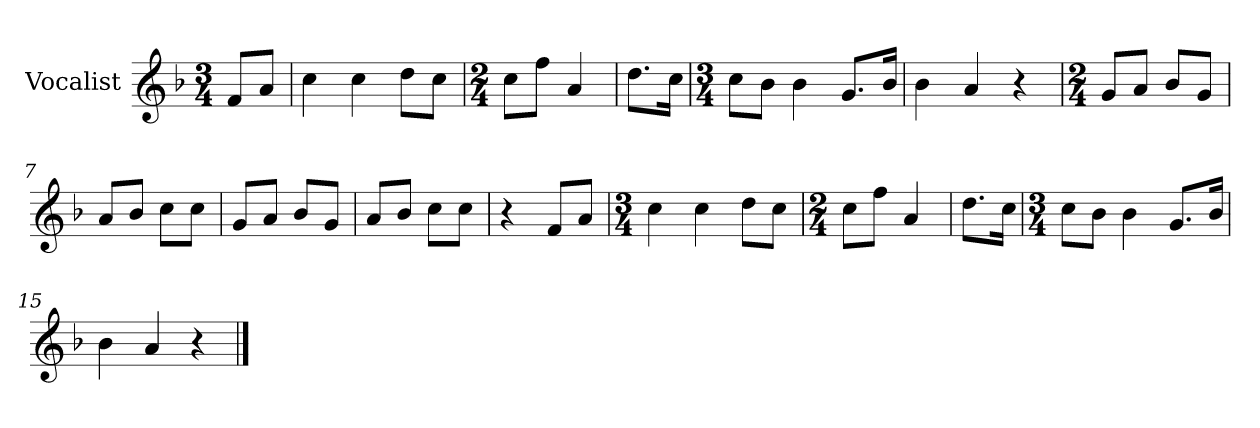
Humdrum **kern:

**kern
*part1
*staff1
*I"Vocalist
*k[b-]
*F:
*M3/4
=
8fL
8aJ
=1
4cc
4cc
8ddL
8ccJ
=2
*M2/4
8ccL
8ffJ
4a
=3
8.ddL
16ccJk
=4
*M3/4
8ccL
8b-J
4b-
8.gL
16b-Jk
=5
4b-
4a
4r
=6
*M2/4
8gL
8aJ
8b-L
8gJ
=7
8aL
8b-J
8ccL
8ccJ
=8
8gL
8aJ
8b-L
8gJ
=9
8aL
8b-J
8ccL
8ccJ
=10
4r
8fL
8aJ
=11
*M3/4
4cc
4cc
8ddL
8ccJ
=12
*M2/4
8ccL
8ffJ
4a
=13
8.ddL
16ccJk
=14
*M3/4
8ccL
8b-J
4b-
8.gL
16b-Jk
=15
4b-
4a
4r
==
*-
